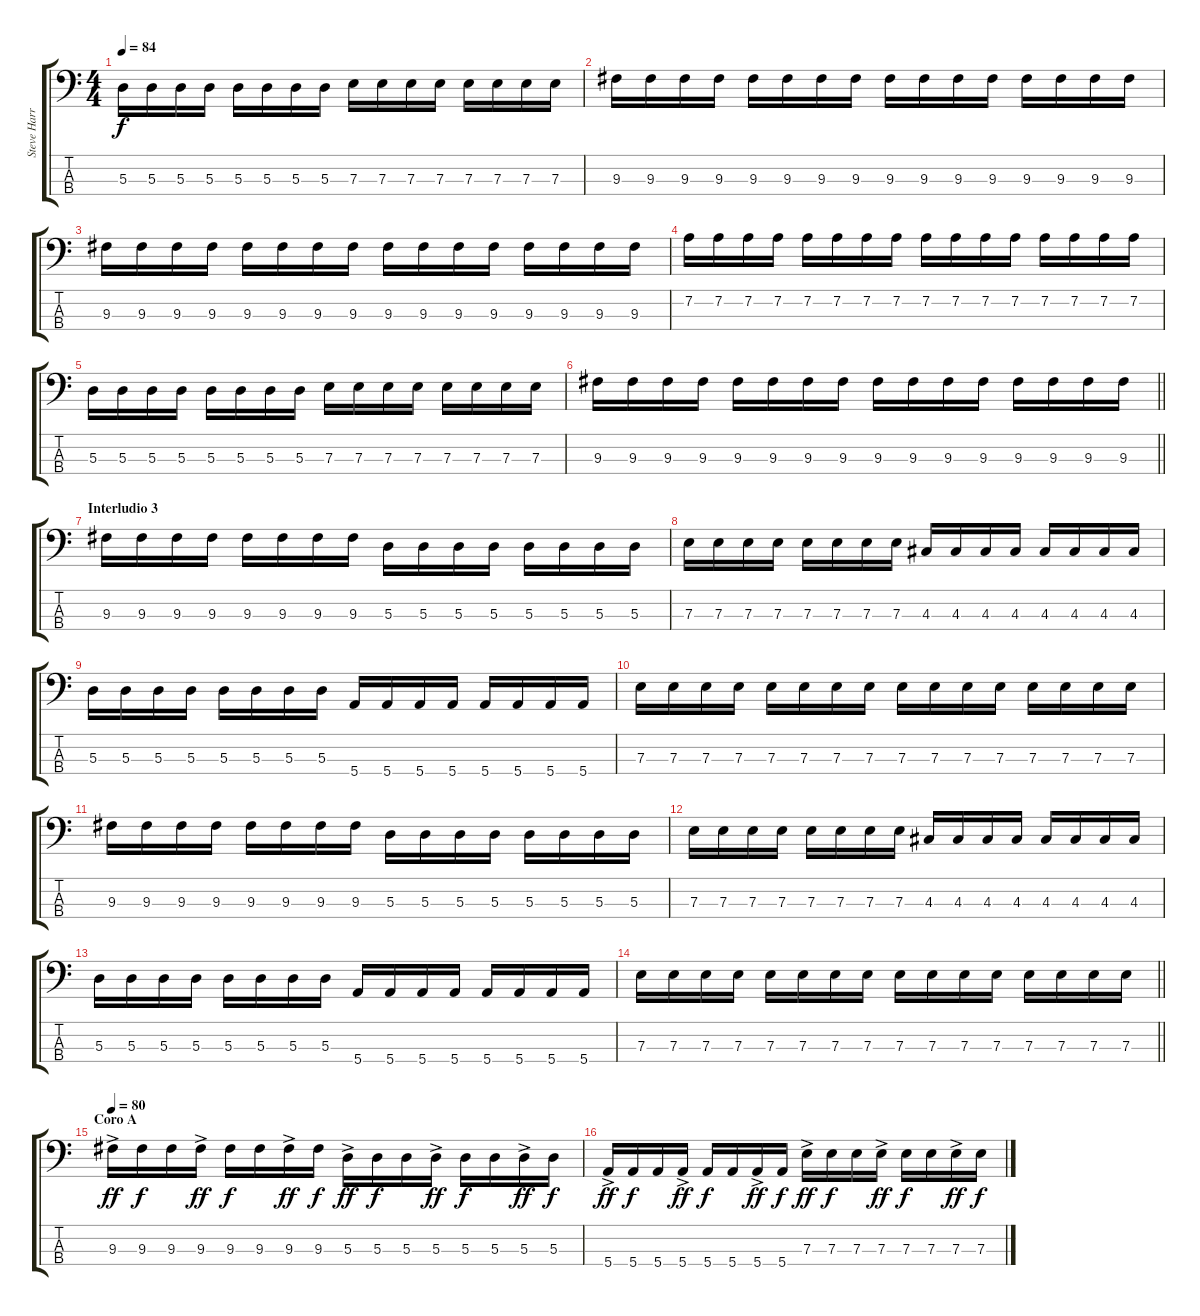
\track ("Steve Harris" "Steve Harr") {instrument electricbassfinger}
\staff {score tabs}
\tuning (G2 D2 A1 E1) {hide}
\ts (4 4)
\tempo 84
\clef f4
\ks c
5.3.16{dy f} 5.3.16 5.3.16 5.3.16 5.3.16 5.3.16 5.3.16 5.3.16 7.3.16 7.3.16 7.3.16 7.3.16 7.3.16 7.3.16 7.3.16 7.3.16 |
9.3.16 9.3.16 9.3.16 9.3.16 9.3.16 9.3.16 9.3.16 9.3.16 9.3.16 9.3.16 9.3.16 9.3.16 9.3.16 9.3.16 9.3.16 9.3.16 |
9.3.16 9.3.16 9.3.16 9.3.16 9.3.16 9.3.16 9.3.16 9.3.16 9.3.16 9.3.16 9.3.16 9.3.16 9.3.16 9.3.16 9.3.16 9.3.16 |
7.2.16 7.2.16 7.2.16 7.2.16 7.2.16 7.2.16 7.2.16 7.2.16 7.2.16 7.2.16 7.2.16 7.2.16 7.2.16 7.2.16 7.2.16 7.2.16 |
5.3.16 5.3.16 5.3.16 5.3.16 5.3.16 5.3.16 5.3.16 5.3.16 7.3.16 7.3.16 7.3.16 7.3.16 7.3.16 7.3.16 7.3.16 7.3.16 |
\barLineRight lightlight
9.3.16 9.3.16 9.3.16 9.3.16 9.3.16 9.3.16 9.3.16 9.3.16 9.3.16 9.3.16 9.3.16 9.3.16 9.3.16 9.3.16 9.3.16 9.3.16 |
\section ("" "Interludio 3")
9.3.16 9.3.16 9.3.16 9.3.16 9.3.16 9.3.16 9.3.16 9.3.16 5.3.16 5.3.16 5.3.16 5.3.16 5.3.16 5.3.16 5.3.16 5.3.16 |
7.3.16 7.3.16 7.3.16 7.3.16 7.3.16 7.3.16 7.3.16 7.3.16 4.3.16 4.3.16 4.3.16 4.3.16 4.3.16 4.3.16 4.3.16 4.3.16 |
5.3.16 5.3.16 5.3.16 5.3.16 5.3.16 5.3.16 5.3.16 5.3.16 5.4.16 5.4.16 5.4.16 5.4.16 5.4.16 5.4.16 5.4.16 5.4.16 |
7.3.16 7.3.16 7.3.16 7.3.16 7.3.16 7.3.16 7.3.16 7.3.16 7.3.16 7.3.16 7.3.16 7.3.16 7.3.16 7.3.16 7.3.16 7.3.16 |
9.3.16 9.3.16 9.3.16 9.3.16 9.3.16 9.3.16 9.3.16 9.3.16 5.3.16 5.3.16 5.3.16 5.3.16 5.3.16 5.3.16 5.3.16 5.3.16 |
7.3.16 7.3.16 7.3.16 7.3.16 7.3.16 7.3.16 7.3.16 7.3.16 4.3.16 4.3.16 4.3.16 4.3.16 4.3.16 4.3.16 4.3.16 4.3.16 |
5.3.16 5.3.16 5.3.16 5.3.16 5.3.16 5.3.16 5.3.16 5.3.16 5.4.16 5.4.16 5.4.16 5.4.16 5.4.16 5.4.16 5.4.16 5.4.16 |
\barLineRight lightlight
7.3.16 7.3.16 7.3.16 7.3.16 7.3.16 7.3.16 7.3.16 7.3.16 7.3.16 7.3.16 7.3.16 7.3.16 7.3.16 7.3.16 7.3.16 7.3.16 |
\section ("" "Coro A")
\tempo 80
9.3{ac}.16{dy ff} 9.3.16{dy f} 9.3.16 9.3{ac}.16{dy ff} 9.3.16{dy f} 9.3.16 9.3{ac}.16{dy ff} 9.3.16{dy f} 5.3{ac}.16{dy ff} 5.3.16{dy f} 5.3.16 5.3{ac}.16{dy ff} 5.3.16{dy f} 5.3.16 5.3{ac}.16{dy ff} 5.3.16{dy f} |
5.4{ac}.16{dy ff} 5.4.16{dy f} 5.4.16 5.4{ac}.16{dy ff} 5.4.16{dy f} 5.4.16 5.4{ac}.16{dy ff} 5.4.16{dy f} 7.3{ac}.16{dy ff} 7.3.16{dy f} 7.3.16 7.3{ac}.16{dy ff} 7.3.16{dy f} 7.3.16 7.3{ac}.16{dy ff} 7.3.16{dy f}
